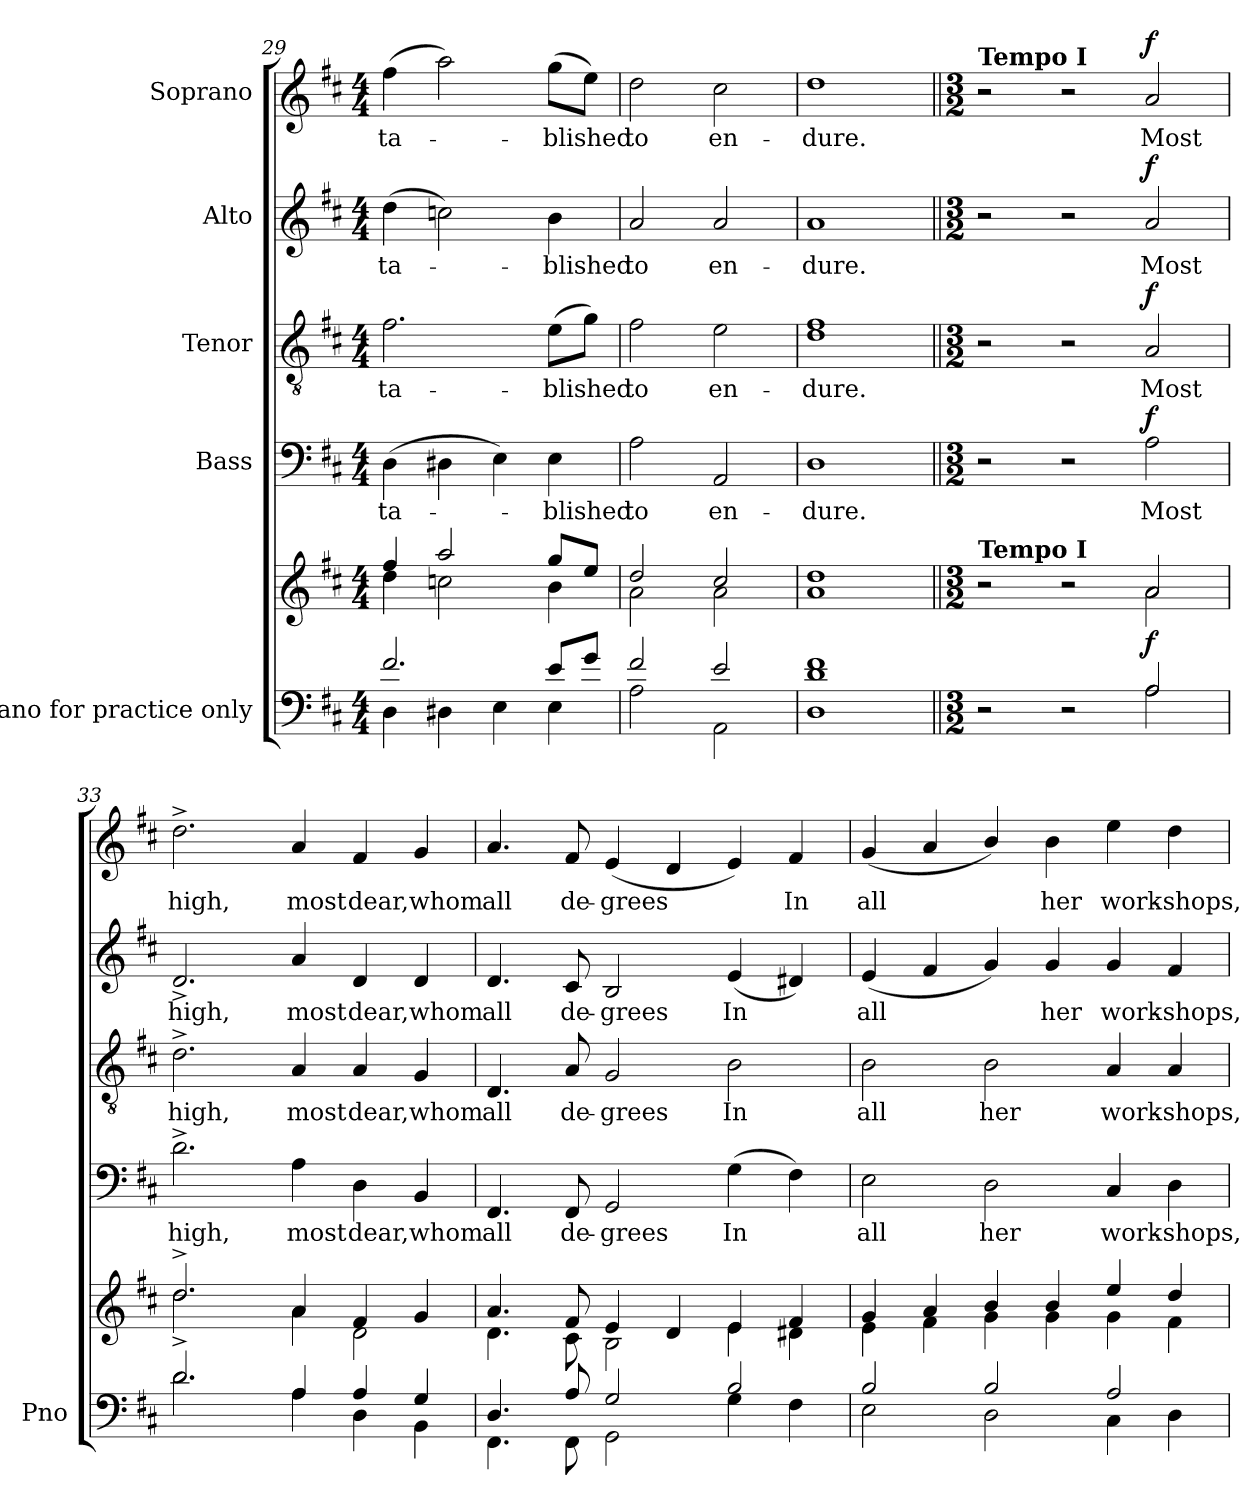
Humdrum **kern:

**kern	**kern	**dynam	**kern	**text	**dynam	**kern	**text	**dynam	**kern	**text	**dynam	**kern	**text	**dynam
*part5	*part5	*part5	*part4	*part4	*part4	*part3	*part3	*part3	*part2	*part2	*part2	*part1	*part1	*part1
*staff6	*staff5	*staff5/6	*staff4	*staff4	*staff4	*staff3	*staff3	*staff3	*staff2	*staff2	*staff2	*staff1	*staff1	*staff1
*I"Piano for practice only	*	*	*I"Bass	*	*	*I"Tenor	*	*	*I"Alto	*	*	*I"Soprano	*	*
*I'Pno	*	*	*	*	*	*	*	*	*	*	*	*	*	*
*clefF4	*clefG2	*	*clefF4	*	*	*clefGv2	*	*	*clefG2	*	*	*clefG2	*	*
*k[f#c#]	*k[f#c#]	*	*k[f#c#]	*	*	*k[f#c#]	*	*	*k[f#c#]	*	*	*k[f#c#]	*	*
*M4/4	*M4/4	*	*M4/4	*	*	*M4/4	*	*	*M4/4	*	*	*M4/4	*	*
=29	=29	=29	=29	=29	=29	=29	=29	=29	=29	=29	=29	=29	=29	=29
*^	*^	*	*	*	*	*	*	*	*	*	*	*	*	*
2.f#/	4D\	4ff#/	4dd\	.	(4D\	-ta-	.	2.f#\	-ta-	.	(4dd\	-ta-	.	(4ff#\	-ta-	.
.	4D#X\	2aa/	2ccn\	.	4D#X\	.	.	.	.	.	2ccn\)	.	.	2aa\)	.	.
.	4E\	.	.	.	4E\)	.	.	.	.	.	.	.	.	.	.	.
8e/L	4E\	8gg/L	4b\	.	4E\	-blished	.	(8e\L	-blished	.	4b\	-blished	.	(8gg\L	-blished	.
8g/J	.	8ee/J	.	.	.	.	.	8g\J)	.	.	.	.	.	8ee\J)	.	.
=30	=30	=30	=30	=30	=30	=30	=30	=30	=30	=30	=30	=30	=30	=30	=30	=30
2f#/	2A\	2dd/	2a\	.	2A\	to	.	2f#\	to	.	2a/	to	.	2dd\	to	.
2e/	2AA\	2cc#/	2a\	.	2AA/	en-	.	2e\	en-	.	2a/	en-	.	2cc#\	en-	.
=31	=31	=31	=31	=31	=31	=31	=31	=31	=31	=31	=31	=31	=31	=31	=31	=31
1d 1f#	1D	1dd	1a	.	1D	-dure.	.	1d 1f#	-dure.	.	1a	-dure.	.	1dd	-dure.	.
=32||	=32||	=32||	=32||	=32||	=32||	=32||	=32||	=32||	=32||	=32||	=32||	=32||	=32||	=32||	=32||	=32||
*M3/2	*	*M3/2	*	*	*M3/2	*	*	*M3/2	*	*	*M3/2	*	*	*M3/2	*	*
!	!	!	!	!	!	!	!	!	!	!	!	!	!	!LO:TX:a:B:t=Tempo I	!	!
!	!	!LO:TX:a:B:t=Tempo I	!	!	!	!	!	!	!	!	!	!	!	!	!	!
2r	1ryy	2r	1ryy	.	2r	.	.	2r	.	.	2r	.	.	2r	.	.
2r	.	2r	.	.	2r	.	.	2r	.	.	2r	.	.	2r	.	.
!	!	!	!	!LO:DY:a=2	!	!	!LO:DY:a	!	!	!LO:DY:a	!	!	!LO:DY:a	!	!	!LO:DY:a
2A/	2A\	2a/	2a\	f	2A\	Most	f	2A/	Most	f	2a/	Most	f	2a/	Most	f
=33	=33	=33	=33	=33	=33	=33	=33	=33	=33	=33	=33	=33	=33	=33	=33	=33
2.d^/	2.d\	2.dd^/	2.dd\	.	2.d^\	high,	.	2.d^\	high,	.	2.d^>/	high,	.	2.dd^\	high,	.
4A/	4A\	4a/	4a\	.	4A\	most	.	4A/	most	.	4a/	most	.	4a/	most	.
4A/	4D\	4f#/	2d\	.	4D\	dear,	.	4A/	dear,	.	4d/	dear,	.	4f#/	dear,	.
4G/	4BB\	4g/	.	.	4BB/	whom	.	4G/	whom	.	4d/	whom	.	4g/	whom	.
=34	=34	=34	=34	=34	=34	=34	=34	=34	=34	=34	=34	=34	=34	=34	=34	=34
4.D/	4.FF#\	4.a/	4.d\	.	4.FF#/	all	.	4.D/	all	.	4.d/	all	.	4.a/	all	.
8A/	8FF#\	8f#/	8c#\	.	8FF#/	de-	.	8A/	de-	.	8c#/	de-	.	8f#/	de-	.
2G/	2GG\	4e/	2B\	.	2GG/	-grees	.	2G/	-grees	.	2B/	-grees	.	(4e/	-grees	.
.	.	4d/	.	.	.	.	.	.	.	.	.	.	.	4d/	.	.
2B/	4G\	4e/	4e\	.	(4G\	In	.	2B\	In	.	(4e/	In	.	4e/)	.	.
.	4F#\	4f#/	4d#X\	.	4F#\)	.	.	.	.	.	4d#X/)	.	.	4f#/	In	.
=35	=35	=35	=35	=35	=35	=35	=35	=35	=35	=35	=35	=35	=35	=35	=35	=35
2B/	2E\	4g/	4e\	.	2E\	all	.	2B\	all	.	(4e/	all	.	(4g/	all	.
.	.	4a/	4f#\	.	.	.	.	.	.	.	4f#/	.	.	4a/	.	.
2B/	2D\	4b/	4g\	.	2D\	her	.	2B\	her	.	4g/)	.	.	4b/)	.	.
.	.	4b/	4g\	.	.	.	.	.	.	.	4g/	her	.	4b\	her	.
2A/	4C#\	4ee/	4g\	.	4C#/	work-	.	4A/	work-	.	4g/	work-	.	4ee\	work-	.
.	4D\	4dd/	4f#\	.	4D\	-shops,	.	4A/	-shops,	.	4f#/	-shops,	.	4dd\	-shops,	.
*v	*v	*	*	*	*	*	*	*	*	*	*	*	*	*	*	*
*	*v	*v	*	*	*	*	*	*	*	*	*	*	*	*	*
=	=	=	=	=	=	=	=	=	=	=	=	=	=	=
*-	*-	*-	*-	*-	*-	*-	*-	*-	*-	*-	*-	*-	*-	*-
